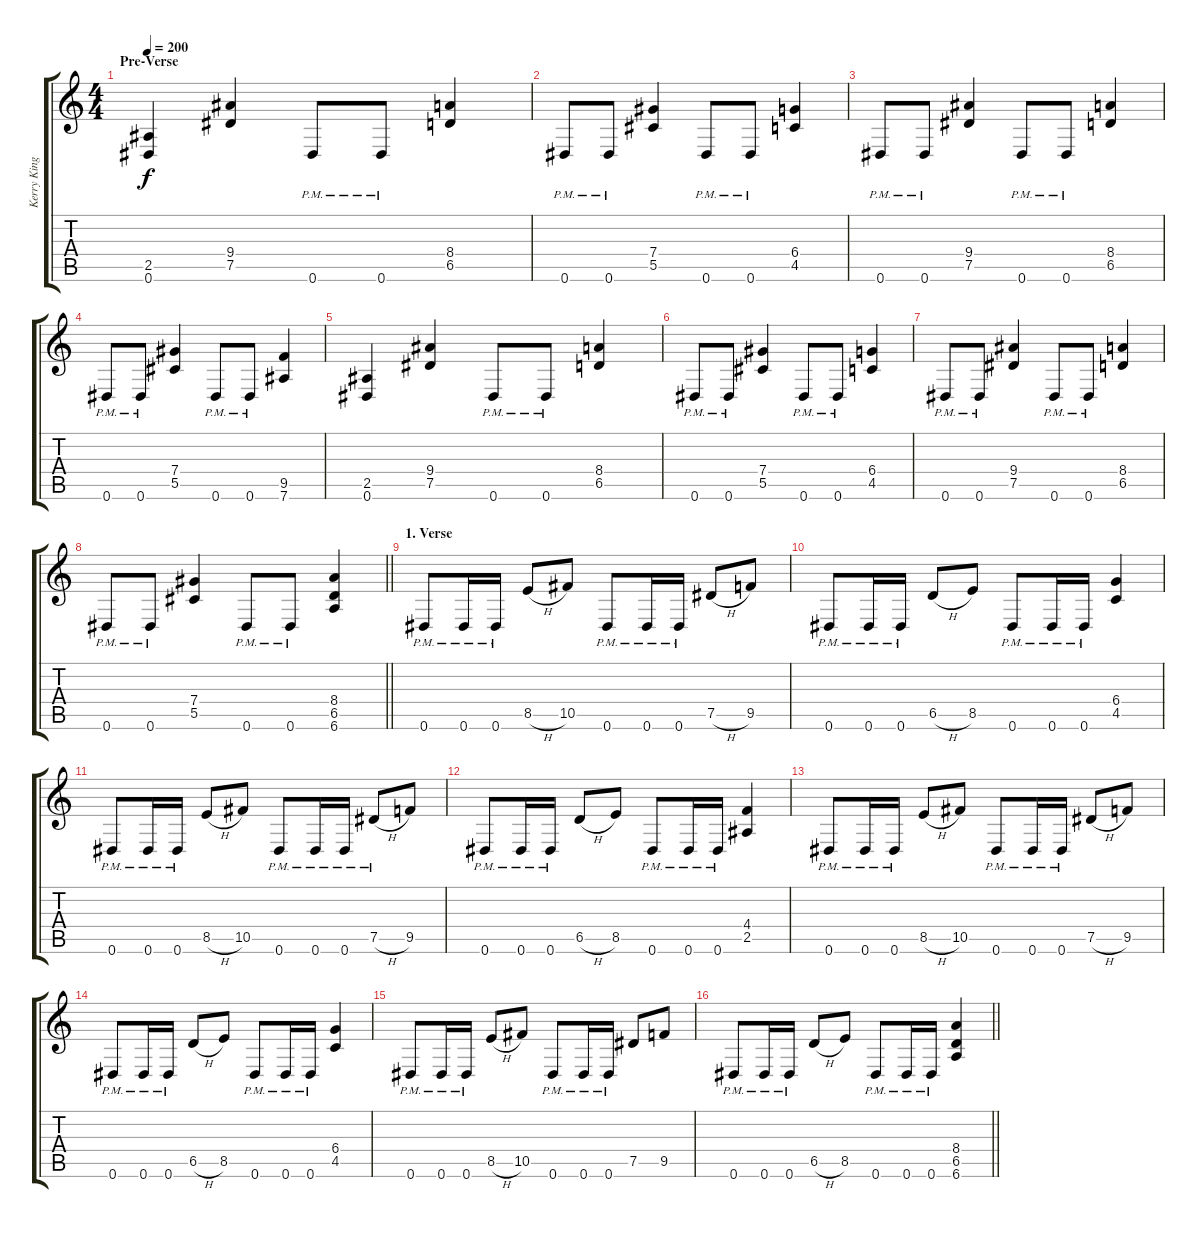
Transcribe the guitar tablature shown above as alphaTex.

\track ("Kerry King (Lead)" "Kerry King") {instrument distortionguitar}
\staff {score tabs}
\tuning (Eb4 Bb3 Gb3 Db3 Ab2 Eb2) {hide}
\ts (4 4)
\section ("" "Pre-Verse")
\tempo 200
\clef g2
\ks c
(2.5 0.6).4{dy f} (9.4 7.5).4 0.6{pm}.8 0.6{pm}.8 (8.4 6.5).4 |
0.6{pm}.8 0.6{pm}.8 (7.4 5.5).4 0.6{pm}.8 0.6{pm}.8 (6.4 4.5).4 |
0.6{pm}.8 0.6{pm}.8 (9.4 7.5).4 0.6{pm}.8 0.6{pm}.8 (8.4 6.5).4 |
0.6{pm}.8 0.6{pm}.8 (7.4 5.5).4 0.6{pm}.8 0.6{pm}.8 (9.5 7.6).4 |
(2.5 0.6).4 (9.4 7.5).4 0.6{pm}.8 0.6{pm}.8 (8.4 6.5).4 |
0.6{pm}.8 0.6{pm}.8 (7.4 5.5).4 0.6{pm}.8 0.6{pm}.8 (6.4 4.5).4 |
0.6{pm}.8 0.6{pm}.8 (9.4 7.5).4 0.6{pm}.8 0.6{pm}.8 (8.4 6.5).4 |
\barLineRight lightlight
0.6{pm}.8 0.6{pm}.8 (7.4 5.5).4 0.6{pm}.8 0.6{pm}.8 (8.4 6.5 6.6).4 |
\section ("" "1. Verse")
0.6{pm}.8 0.6{pm}.16 0.6{pm}.16 8.5{h}.8 10.5.8 0.6{pm}.8 0.6{pm}.16 0.6{pm}.16 7.5{h}.8 9.5.8 |
0.6{pm}.8 0.6{pm}.16 0.6{pm}.16 6.5{h}.8 8.5.8 0.6{pm}.8 0.6{pm}.16 0.6{pm}.16 (6.4 4.5).4 |
0.6{pm}.8 0.6{pm}.16 0.6{pm}.16 8.5{h}.8 10.5.8 0.6{pm}.8 0.6{pm}.16 0.6{pm}.16 7.5{h pm}.8 9.5.8 |
0.6{pm}.8 0.6{pm}.16 0.6{pm}.16 6.5{h}.8 8.5.8 0.6{pm}.8 0.6{pm}.16 0.6{pm}.16 (4.4 2.5).4 |
0.6{pm}.8 0.6{pm}.16 0.6{pm}.16 8.5{h}.8 10.5.8 0.6{pm}.8 0.6{pm}.16 0.6{pm}.16 7.5{h}.8 9.5.8 |
0.6{pm}.8 0.6{pm}.16 0.6{pm}.16 6.5{h}.8 8.5.8 0.6{pm}.8 0.6{pm}.16 0.6{pm}.16 (6.4 4.5).4 |
0.6{pm}.8 0.6{pm}.16 0.6{pm}.16 8.5{h}.8 10.5.8 0.6{pm}.8 0.6{pm}.16 0.6{pm}.16 7.5.8 9.5.8 |
\barLineRight lightlight
0.6{pm}.8 0.6{pm}.16 0.6{pm}.16 6.5{h}.8 8.5.8 0.6{pm}.8 0.6{pm}.16 0.6{pm}.16 (8.4 6.5 6.6).4
